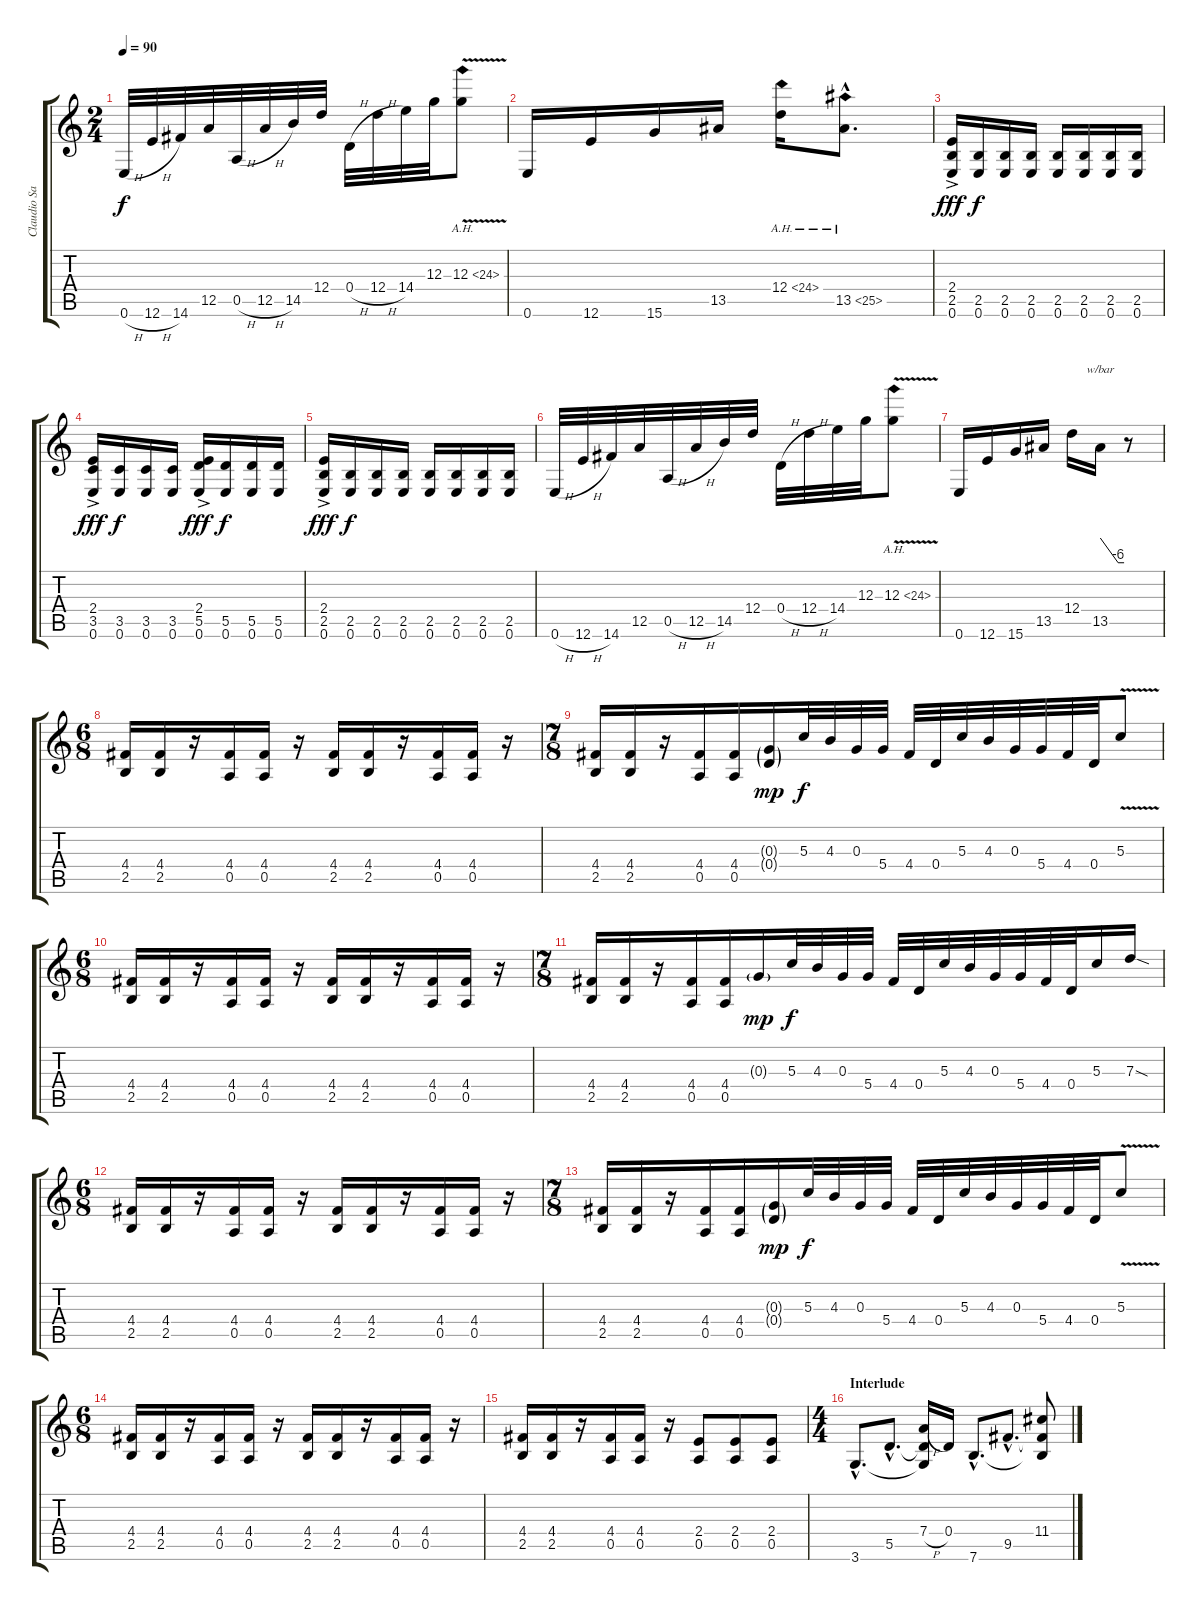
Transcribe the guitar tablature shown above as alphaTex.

\track ("Claudio Sanchez" "Claudio Sa") {instrument distortionguitar}
\staff {score tabs}
\tuning (E4 B3 G3 D3 A2 E2) {hide}
\ts (2 4)
\tempo 90
\clef g2
\ks c
0.6{h}.32{dy f} 12.6{h}.32 14.6.32 12.5.32 0.5{h}.32 12.5{h}.32 14.5.32 12.4.32 0.4{h}.32 12.4{h}.32 14.4.32 12.3.32 12.3{ah 12 v}.8 |
0.6.16 12.6.16 15.6.16 13.5.16 12.4{ah 12}.16 13.5{ah 12 hac}.8{d} |
(2.4{ac} 2.5{ac} 0.6{ac}).16{dy fff} (2.5 0.6).16{dy f} (2.5 0.6).16 (2.5 0.6).16 (2.5 0.6).16 (2.5 0.6).16 (2.5 0.6).16 (2.5 0.6).16 |
(2.4{ac} 3.5{ac} 0.6{ac}).16{dy fff} (3.5 0.6).16{dy f} (3.5 0.6).16 (3.5 0.6).16 (2.4{ac} 5.5{ac} 0.6{ac}).16{dy fff} (5.5 0.6).16{dy f} (5.5 0.6).16 (5.5 0.6).16 |
(2.4{ac} 2.5{ac} 0.6{ac}).16{dy fff} (2.5 0.6).16{dy f} (2.5 0.6).16 (2.5 0.6).16 (2.5 0.6).16 (2.5 0.6).16 (2.5 0.6).16 (2.5 0.6).16 |
0.6{h}.32 12.6{h}.32 14.6.32 12.5.32 0.5{h}.32 12.5{h}.32 14.5.32 12.4.32 0.4{h}.32 12.4{h}.32 14.4.32 12.3.32 12.3{ah 12 v}.8 |
0.6.16 12.6.16 15.6.16 13.5.16 12.4.16 13.5.16{tbe (custom default 0 0 45 -24 60 -24)} r.8 |
\ts (6 8)
(4.4 2.5).16 (4.4 2.5).16 r.16 (4.4 0.5).16 (4.4 0.5).16 r.16 (4.4 2.5).16 (4.4 2.5).16 r.16 (4.4 0.5).16 (4.4 0.5).16 r.16 |
\ts (7 8)
(4.4 2.5).16 (4.4 2.5).16 r.16 (4.4 0.5).16 (4.4 0.5).16 (0.3{g} 0.4{g}).16{dy mp} 5.3.32{dy f} 4.3.32 0.3.32 5.4.32 4.4.32 0.4.32 5.3.32 4.3.32 0.3.32 5.4.32 4.4.32 0.4.32 5.3{v}.8 |
\ts (6 8)
(4.4 2.5).16 (4.4 2.5).16 r.16 (4.4 0.5).16 (4.4 0.5).16 r.16 (4.4 2.5).16 (4.4 2.5).16 r.16 (4.4 0.5).16 (4.4 0.5).16 r.16 |
\ts (7 8)
(4.4 2.5).16 (4.4 2.5).16 r.16 (4.4 0.5).16 (4.4 0.5).16 0.3{g}.16{dy mp} 5.3.32{dy f} 4.3.32 0.3.32 5.4.32 4.4.32 0.4.32 5.3.32 4.3.32 0.3.32 5.4.32 4.4.32 0.4.32 5.3.16 7.3{sod}.16 |
\ts (6 8)
(4.4 2.5).16 (4.4 2.5).16 r.16 (4.4 0.5).16 (4.4 0.5).16 r.16 (4.4 2.5).16 (4.4 2.5).16 r.16 (4.4 0.5).16 (4.4 0.5).16 r.16 |
\ts (7 8)
(4.4 2.5).16 (4.4 2.5).16 r.16 (4.4 0.5).16 (4.4 0.5).16 (0.3{g} 0.4{g}).16{dy mp} 5.3.32{dy f} 4.3.32 0.3.32 5.4.32 4.4.32 0.4.32 5.3.32 4.3.32 0.3.32 5.4.32 4.4.32 0.4.32 5.3{v}.8 |
\ts (6 8)
(4.4 2.5).16 (4.4 2.5).16 r.16 (4.4 0.5).16 (4.4 0.5).16 r.16 (4.4 2.5).16 (4.4 2.5).16 r.16 (4.4 0.5).16 (4.4 0.5).16 r.16 |
(4.4 2.5).16 (4.4 2.5).16 r.16 (4.4 0.5).16 (4.4 0.5).16 r.16 (2.4 0.5).8 (2.4 0.5).8 (2.4 0.5).8 |
\ts (4 4)
\section ("" "Interlude")
3.6{hac}.8{d} 5.5{hac}.8{d} (7.4{h} 5.5{t} 3.6{t}).16 0.4.16 7.6{hac}.8{d} 9.5{hac}.8{d} (11.4 9.5{t} 7.6{t}).8
